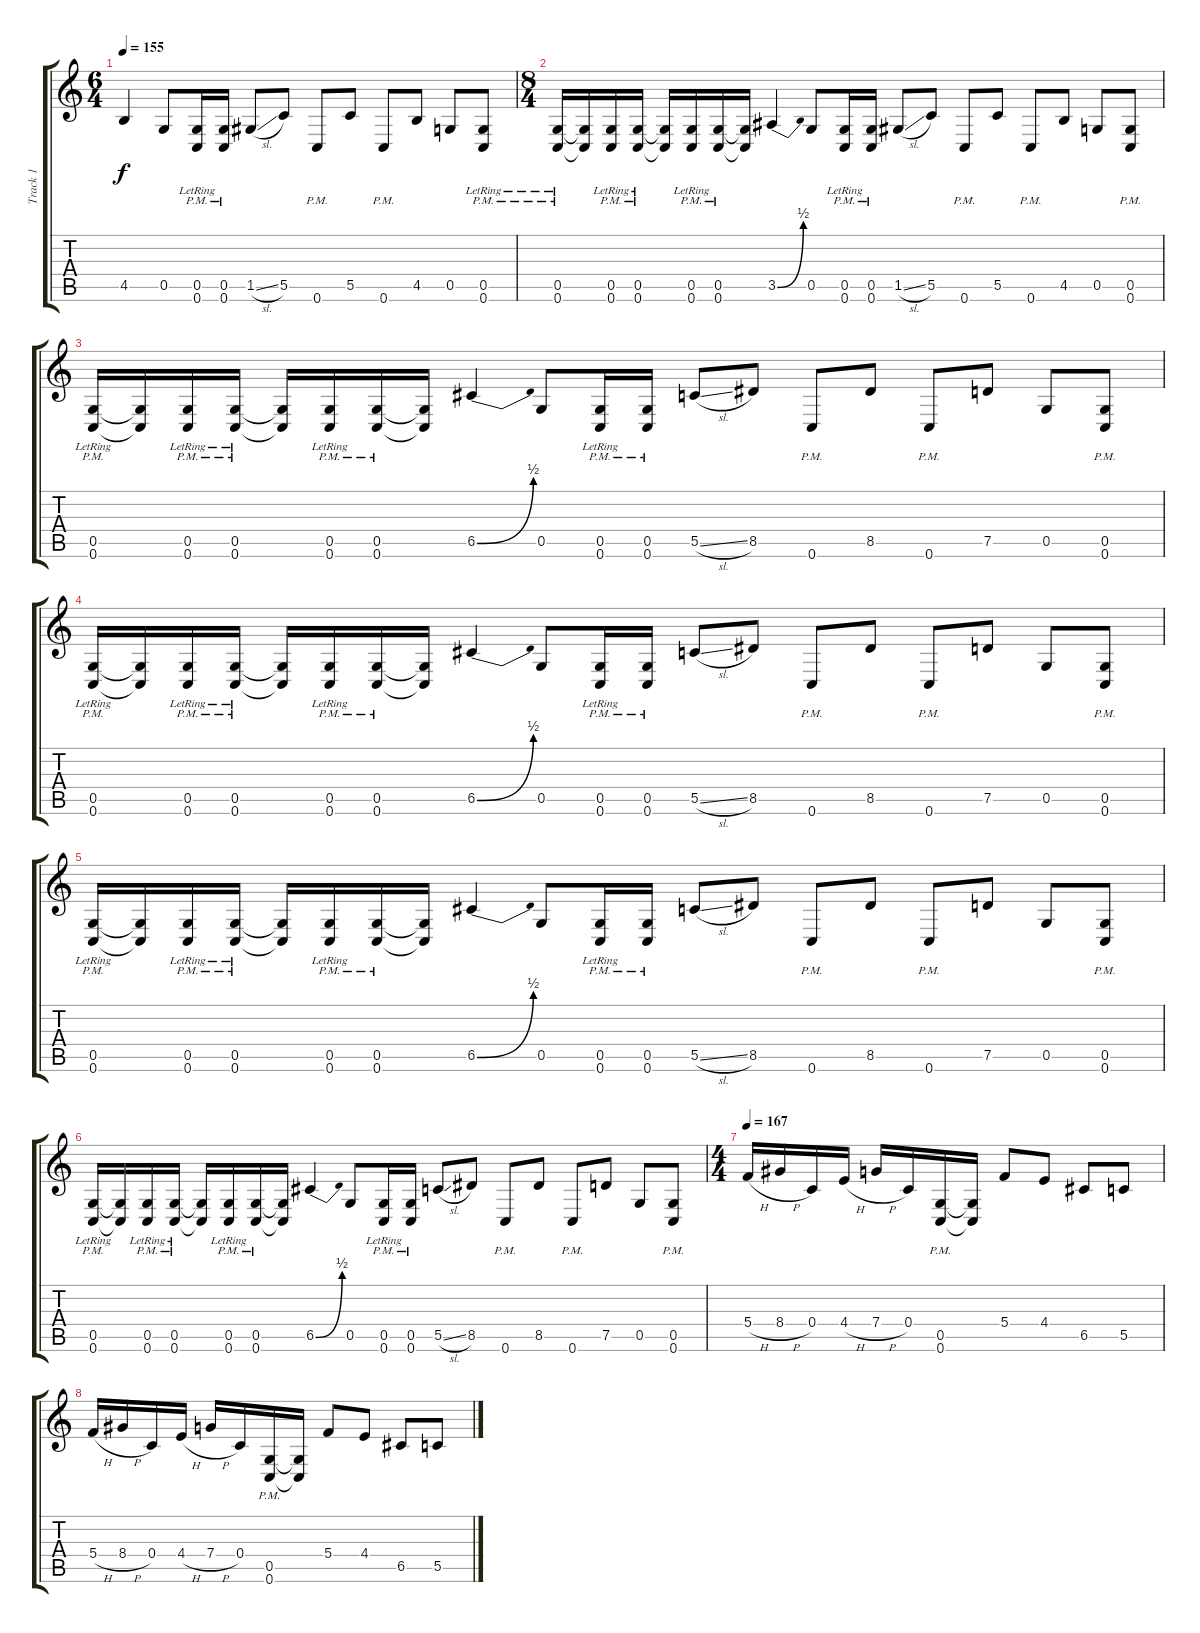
\track ("Track 1" "Track 1") {instrument distortionguitar}
\staff {score tabs}
\tuning (D4 A3 F3 C3 G2 C2) {hide}
\ts (6 4)
\tempo 155
\clef g2
\ks c
4.5.4{dy f} 0.5.8 (0.5{pm lr} 0.6{pm lr}).16 (0.5{pm} 0.6{pm}).16 1.5{sl}.8 5.5.8 0.6{pm}.8 5.5.8 0.6{pm}.8 4.5.8 0.5.8 (0.5{pm lr} 0.6{pm lr}).8 |
\ts (8 4)
(0.5{pm lr} 0.6{pm lr}).16 (0.5{t} 0.6{t}).16 (0.5{pm lr} 0.6{pm lr}).16 (0.5{pm lr} 0.6{pm lr}).16 (0.5{t} 0.6{t}).16 (0.5{pm lr} 0.6{pm lr}).16 (0.5{pm} 0.6{pm}).16 (0.5{t} 0.6{t}).16 3.5{be (bend 0 0 60 2)}.4 0.5.8 (0.5{pm lr} 0.6{pm lr}).16 (0.5{pm} 0.6{pm}).16 1.5{sl}.8 5.5.8 0.6{pm}.8 5.5.8 0.6{pm}.8 4.5.8 0.5.8 (0.5{pm} 0.6{pm}).8 |
(0.5{pm lr} 0.6{pm lr}).16 (0.5{t} 0.6{t}).16 (0.5{pm lr} 0.6{pm lr}).16 (0.5{pm lr} 0.6{pm lr}).16 (0.5{t} 0.6{t}).16 (0.5{pm lr} 0.6{pm lr}).16 (0.5{pm} 0.6{pm}).16 (0.5{t} 0.6{t}).16 6.5{be (bend 0 0 60 2)}.4 0.5.8 (0.5{pm lr} 0.6{pm lr}).16 (0.5{pm} 0.6{pm}).16 5.5{sl}.8 8.5.8 0.6{pm}.8 8.5.8 0.6{pm}.8 7.5.8 0.5.8 (0.5{pm} 0.6{pm}).8 |
(0.5{pm lr} 0.6{pm lr}).16 (0.5{t} 0.6{t}).16 (0.5{pm lr} 0.6{pm lr}).16 (0.5{pm lr} 0.6{pm lr}).16 (0.5{t} 0.6{t}).16 (0.5{pm lr} 0.6{pm lr}).16 (0.5{pm} 0.6{pm}).16 (0.5{t} 0.6{t}).16 6.5{be (bend 0 0 60 2)}.4 0.5.8 (0.5{pm lr} 0.6{pm lr}).16 (0.5{pm} 0.6{pm}).16 5.5{sl}.8 8.5.8 0.6{pm}.8 8.5.8 0.6{pm}.8 7.5.8 0.5.8 (0.5{pm} 0.6{pm}).8 |
(0.5{pm lr} 0.6{pm lr}).16 (0.5{t} 0.6{t}).16 (0.5{pm lr} 0.6{pm lr}).16 (0.5{pm lr} 0.6{pm lr}).16 (0.5{t} 0.6{t}).16 (0.5{pm lr} 0.6{pm lr}).16 (0.5{pm} 0.6{pm}).16 (0.5{t} 0.6{t}).16 6.5{be (bend 0 0 60 2)}.4 0.5.8 (0.5{pm lr} 0.6{pm lr}).16 (0.5{pm} 0.6{pm}).16 5.5{sl}.8 8.5.8 0.6{pm}.8 8.5.8 0.6{pm}.8 7.5.8 0.5.8 (0.5{pm} 0.6{pm}).8 |
(0.5{pm lr} 0.6{pm lr}).16 (0.5{t} 0.6{t}).16 (0.5{pm lr} 0.6{pm lr}).16 (0.5{pm lr} 0.6{pm lr}).16 (0.5{t} 0.6{t}).16 (0.5{pm lr} 0.6{pm lr}).16 (0.5{pm} 0.6{pm}).16 (0.5{t} 0.6{t}).16 6.5{be (bend 0 0 60 2)}.4 0.5.8 (0.5{pm lr} 0.6{pm lr}).16 (0.5{pm} 0.6{pm}).16 5.5{sl}.8 8.5.8 0.6{pm}.8 8.5.8 0.6{pm}.8 7.5.8 0.5.8 (0.5{pm} 0.6{pm}).8 |
\ts (4 4)
\tempo 167
5.4{h}.16 8.4{h}.16 0.4.16 4.4{h}.16 7.4{h}.16 0.4.16 (0.5{pm} 0.6{pm}).16 (0.5{t} 0.6{t}).16 5.4.8 4.4.8 6.5.8 5.5.8 |
5.4{h}.16 8.4{h}.16 0.4.16 4.4{h}.16 7.4{h}.16 0.4.16 (0.5{pm} 0.6{pm}).16 (0.5{t} 0.6{t}).16 5.4.8 4.4.8 6.5.8 5.5.8
